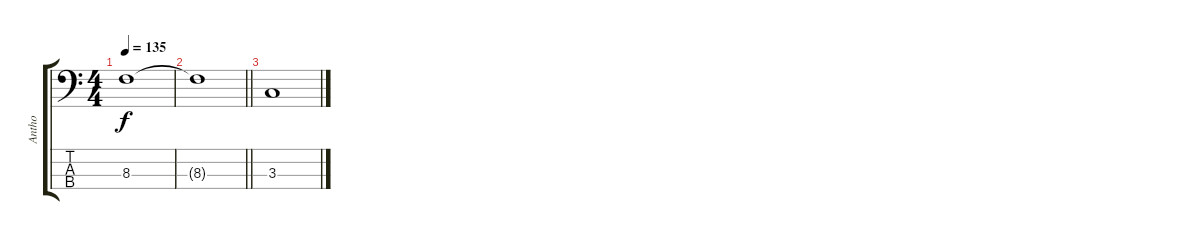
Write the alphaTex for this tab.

\track ("Antho" "Antho") {instrument electricbassfinger}
\staff {score tabs}
\tuning (G2 D2 A1 E1) {hide}
\ts (4 4)
\tempo 135
\clef f4
\ks c
8.3.1{dy f} |
\barLineRight lightlight
8.3{t}.1 |
3.3.1
